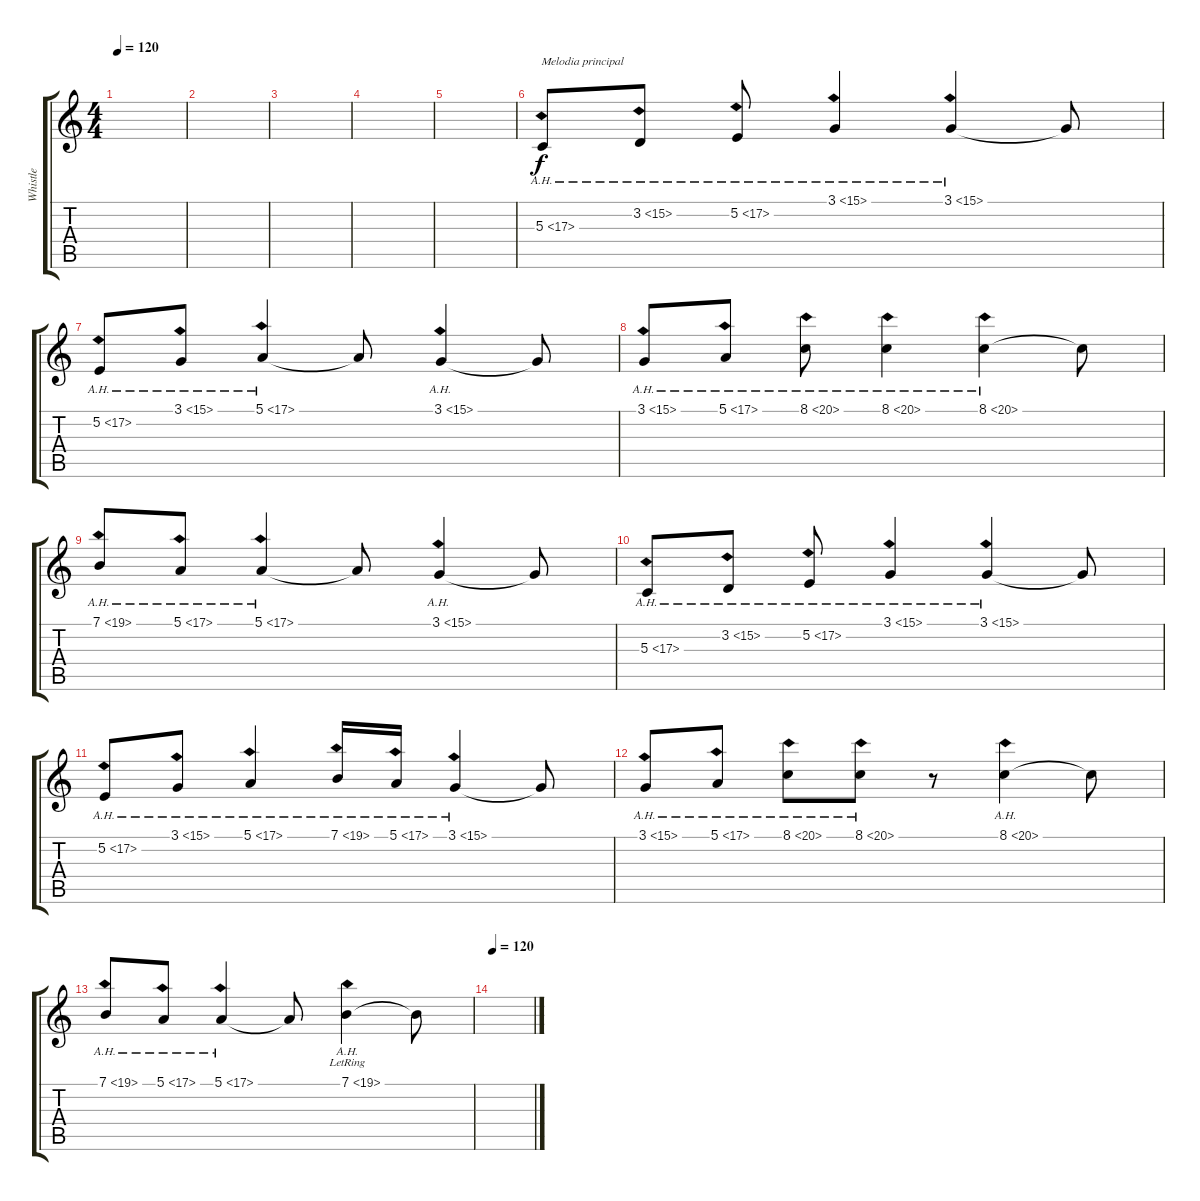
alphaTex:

\track ("Whistle" "Whistle") {instrument whistle}
\staff {score tabs}
\tuning (E4 B3 G3 D3 A2 E2) {hide}
\ts (4 4)
\tempo 120
\clef g2
\ks c
|
|
|
|
|
5.3{ah 12}.8{txt "Melodia principal"} 3.2{ah 12}.8 5.2{ah 12}.8 3.1{ah 12}.4 3.1{ah 12}.4 3.1{t}.8 |
5.2{ah 12}.8 3.1{ah 12}.8 5.1{ah 12}.4 5.1{t}.8 3.1{ah 12}.4 3.1{t}.8 |
3.1{ah 12}.8 5.1{ah 12}.8 8.1{ah 12}.8 8.1{ah 12}.4 8.1{ah 12}.4 8.1{t}.8 |
7.1{ah 12}.8 5.1{ah 12}.8 5.1{ah 12}.4 5.1{t}.8 3.1{ah 12}.4 3.1{t}.8 |
5.3{ah 12}.8 3.2{ah 12}.8 5.2{ah 12}.8 3.1{ah 12}.4 3.1{ah 12}.4 3.1{t}.8 |
5.2{ah 12}.8 3.1{ah 12}.8 5.1{ah 12}.4 7.1{ah 12}.16 5.1{ah 12}.16 3.1{ah 12}.4 3.1{t}.8 |
3.1{ah 12}.8 5.1{ah 12}.8 8.1{ah 12}.8 8.1{ah 12}.8 r.8 8.1{ah 12}.4 8.1{t}.8 |
7.1{ah 12}.8 5.1{ah 12}.8 5.1{ah 12}.4 5.1{t}.8 7.1{ah 12 lr}.4 7.1{t}.8 |
\tempo 120
